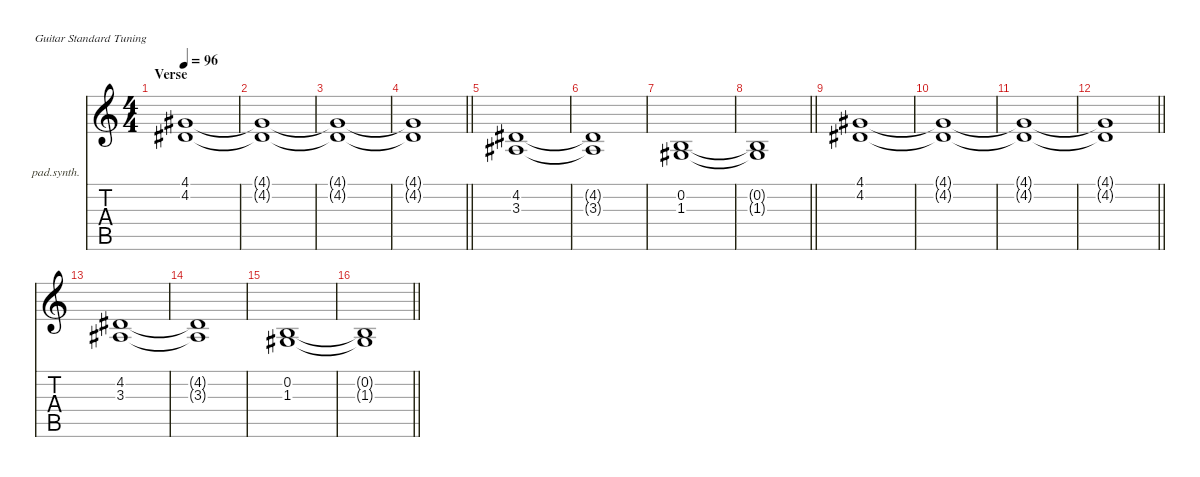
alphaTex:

\defaultSystemsLayout 4
\hideDynamics
\bracketExtendMode nobrackets
\firstSystemTrackNameOrientation horizontal
\otherSystemsTrackNameOrientation horizontal
\track ("Keyboards" "pad.synth.") {instrument pad2warm}
\staff {score tabs}
\tuning (E4 B3 G3 D3 A2 E2)
\ts (4 4)
\section ("" "Verse")
\tempo 96
\clef g2
\ks c
(4.1{acc #} 4.2{acc #}).1{dy f beam Up} |
(4.1{t acc #} 4.2{t acc #}).1{beam Up} |
(4.1{t acc #} 4.2{t acc #}).1{beam Up} |
\barLineRight lightlight
(4.1{t acc #} 4.2{t acc #}).1{beam Up} |
(4.2{acc #} 3.3{acc #}).1{beam Up} |
(4.2{t acc #} 3.3{t acc #}).1{beam Up} |
(0.2 1.3{acc #}).1{beam Up} |
\barLineRight lightlight
(0.2{t} 1.3{t acc #}).1{beam Up} |
(4.1{acc #} 4.2{acc #}).1{beam Up} |
(4.1{t acc #} 4.2{t acc #}).1{beam Up} |
(4.1{t acc #} 4.2{t acc #}).1{beam Up} |
\barLineRight lightlight
(4.1{t acc #} 4.2{t acc #}).1{beam Up} |
(4.2{acc #} 3.3{acc #}).1{beam Up} |
(4.2{t acc #} 3.3{t acc #}).1{beam Up} |
(0.2 1.3{acc #}).1{beam Up} |
\barLineRight lightlight
(0.2{t} 1.3{t acc #}).1{beam Up}
